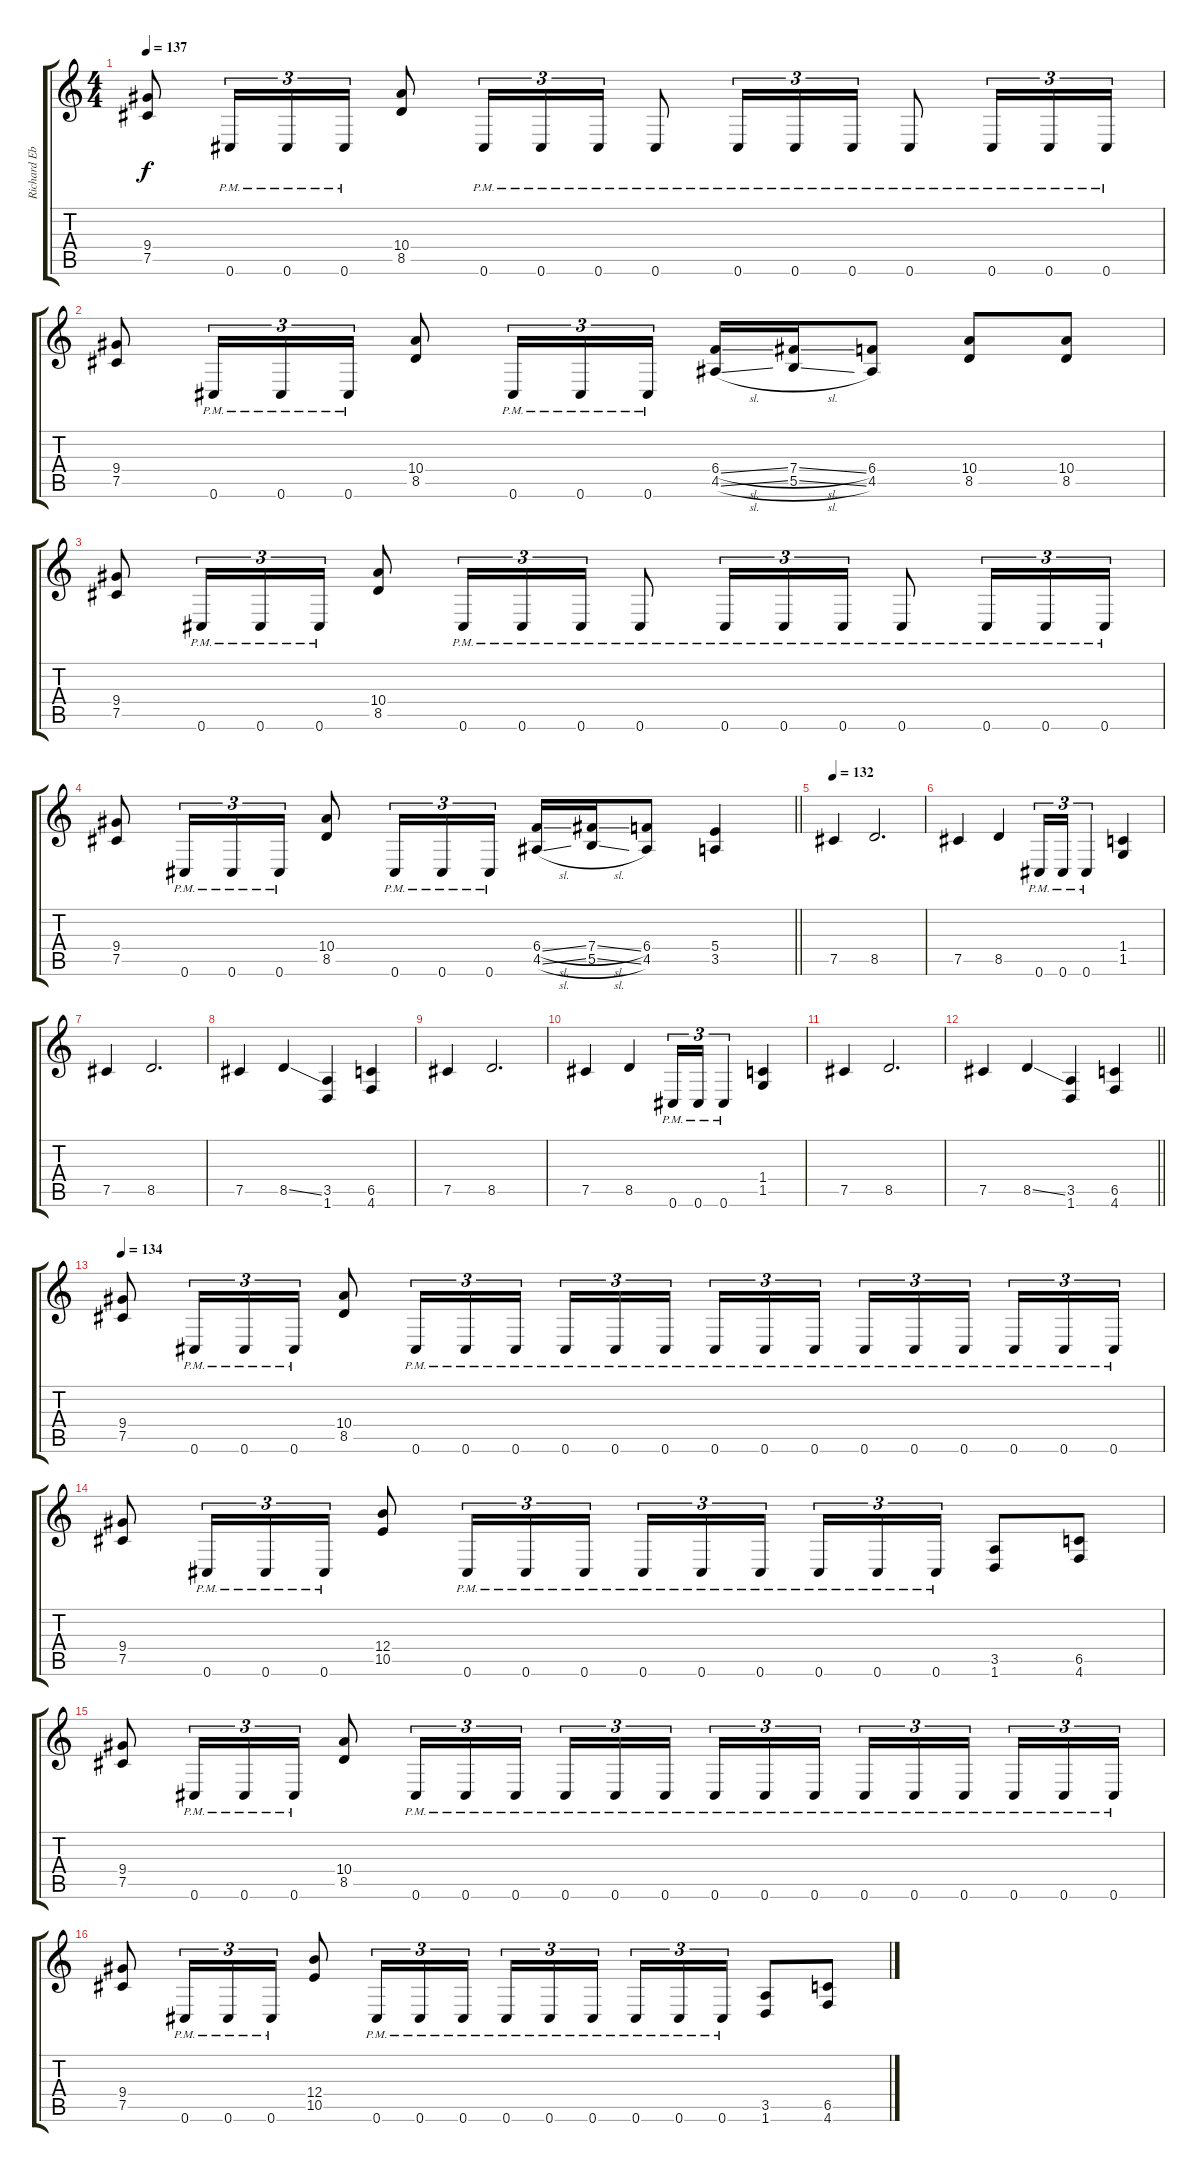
\track ("Richard Ebisch (Lead)" "Richard Eb") {instrument distortionguitar}
\staff {score tabs}
\tuning (Db4 Ab3 E3 B2 Gb2 Db2) {hide}
\ts (4 4)
\tempo 137
\clef g2
\ks c
(9.4 7.5).8{dy f} 0.6{pm}.16{tu (3 2)} 0.6{pm}.16{tu (3 2)} 0.6{pm}.16{tu (3 2)} (10.4 8.5).8 0.6{pm}.16{tu (3 2)} 0.6{pm}.16{tu (3 2)} 0.6{pm}.16{tu (3 2)} 0.6{pm}.8 0.6{pm}.16{tu (3 2)} 0.6{pm}.16{tu (3 2)} 0.6{pm}.16{tu (3 2)} 0.6{pm}.8 0.6{pm}.16{tu (3 2)} 0.6{pm}.16{tu (3 2)} 0.6{pm}.16{tu (3 2)} |
(9.4 7.5).8 0.6{pm}.16{tu (3 2)} 0.6{pm}.16{tu (3 2)} 0.6{pm}.16{tu (3 2)} (10.4 8.5).8 0.6{pm}.16{tu (3 2)} 0.6{pm}.16{tu (3 2)} 0.6{pm}.16{tu (3 2)} (6.4{sl} 4.5{sl}).16 (7.4{sl} 5.5{sl}).16 (6.4 4.5).8 (10.4 8.5).8 (10.4 8.5).8 |
(9.4 7.5).8 0.6{pm}.16{tu (3 2)} 0.6{pm}.16{tu (3 2)} 0.6{pm}.16{tu (3 2)} (10.4 8.5).8 0.6{pm}.16{tu (3 2)} 0.6{pm}.16{tu (3 2)} 0.6{pm}.16{tu (3 2)} 0.6{pm}.8 0.6{pm}.16{tu (3 2)} 0.6{pm}.16{tu (3 2)} 0.6{pm}.16{tu (3 2)} 0.6{pm}.8 0.6{pm}.16{tu (3 2)} 0.6{pm}.16{tu (3 2)} 0.6{pm}.16{tu (3 2)} |
\barLineRight lightlight
(9.4 7.5).8 0.6{pm}.16{tu (3 2)} 0.6{pm}.16{tu (3 2)} 0.6{pm}.16{tu (3 2)} (10.4 8.5).8 0.6{pm}.16{tu (3 2)} 0.6{pm}.16{tu (3 2)} 0.6{pm}.16{tu (3 2)} (6.4{sl} 4.5{sl}).16 (7.4{sl} 5.5{sl}).16 (6.4 4.5).8 (5.4 3.5).4 |
\tempo 132
7.5.4 8.5.2{d} |
7.5.4 8.5.4 0.6{pm}.16{tu (3 2)} 0.6{pm}.16{tu (3 2)} 0.6{pm}.4{tu (3 2)} (1.4 1.5).4 |
7.5.4 8.5.2{d} |
7.5.4 8.5{ss}.4 (3.5 1.6).4 (6.5 4.6).4 |
7.5.4 8.5.2{d} |
7.5.4 8.5.4 0.6{pm}.16{tu (3 2)} 0.6{pm}.16{tu (3 2)} 0.6{pm}.4{tu (3 2)} (1.4 1.5).4 |
7.5.4 8.5.2{d} |
\barLineRight lightlight
7.5.4 8.5{ss}.4 (3.5 1.6).4 (6.5 4.6).4 |
\tempo 134
(9.4 7.5).8 0.6{pm}.16{tu (3 2)} 0.6{pm}.16{tu (3 2)} 0.6{pm}.16{tu (3 2)} (10.4 8.5).8 0.6{pm}.16{tu (3 2)} 0.6{pm}.16{tu (3 2)} 0.6{pm}.16{tu (3 2)} 0.6{pm}.16{tu (3 2)} 0.6{pm}.16{tu (3 2)} 0.6{pm}.16{tu (3 2) beam splitsecondary} 0.6{pm}.16{tu (3 2)} 0.6{pm}.16{tu (3 2)} 0.6{pm}.16{tu (3 2)} 0.6{pm}.16{tu (3 2)} 0.6{pm}.16{tu (3 2)} 0.6{pm}.16{tu (3 2) beam splitsecondary} 0.6{pm}.16{tu (3 2)} 0.6{pm}.16{tu (3 2)} 0.6{pm}.16{tu (3 2)} |
(9.4 7.5).8 0.6{pm}.16{tu (3 2)} 0.6{pm}.16{tu (3 2)} 0.6{pm}.16{tu (3 2)} (12.4 10.5).8 0.6{pm}.16{tu (3 2)} 0.6{pm}.16{tu (3 2)} 0.6{pm}.16{tu (3 2)} 0.6{pm}.16{tu (3 2)} 0.6{pm}.16{tu (3 2)} 0.6{pm}.16{tu (3 2) beam splitsecondary} 0.6{pm}.16{tu (3 2)} 0.6{pm}.16{tu (3 2)} 0.6{pm}.16{tu (3 2)} (3.5 1.6).8 (6.5 4.6).8 |
(9.4 7.5).8 0.6{pm}.16{tu (3 2)} 0.6{pm}.16{tu (3 2)} 0.6{pm}.16{tu (3 2)} (10.4 8.5).8 0.6{pm}.16{tu (3 2)} 0.6{pm}.16{tu (3 2)} 0.6{pm}.16{tu (3 2)} 0.6{pm}.16{tu (3 2)} 0.6{pm}.16{tu (3 2)} 0.6{pm}.16{tu (3 2) beam splitsecondary} 0.6{pm}.16{tu (3 2)} 0.6{pm}.16{tu (3 2)} 0.6{pm}.16{tu (3 2)} 0.6{pm}.16{tu (3 2)} 0.6{pm}.16{tu (3 2)} 0.6{pm}.16{tu (3 2) beam splitsecondary} 0.6{pm}.16{tu (3 2)} 0.6{pm}.16{tu (3 2)} 0.6{pm}.16{tu (3 2)} |
(9.4 7.5).8 0.6{pm}.16{tu (3 2)} 0.6{pm}.16{tu (3 2)} 0.6{pm}.16{tu (3 2)} (12.4 10.5).8 0.6{pm}.16{tu (3 2)} 0.6{pm}.16{tu (3 2)} 0.6{pm}.16{tu (3 2)} 0.6{pm}.16{tu (3 2)} 0.6{pm}.16{tu (3 2)} 0.6{pm}.16{tu (3 2) beam splitsecondary} 0.6{pm}.16{tu (3 2)} 0.6{pm}.16{tu (3 2)} 0.6{pm}.16{tu (3 2)} (3.5 1.6).8 (6.5 4.6).8
